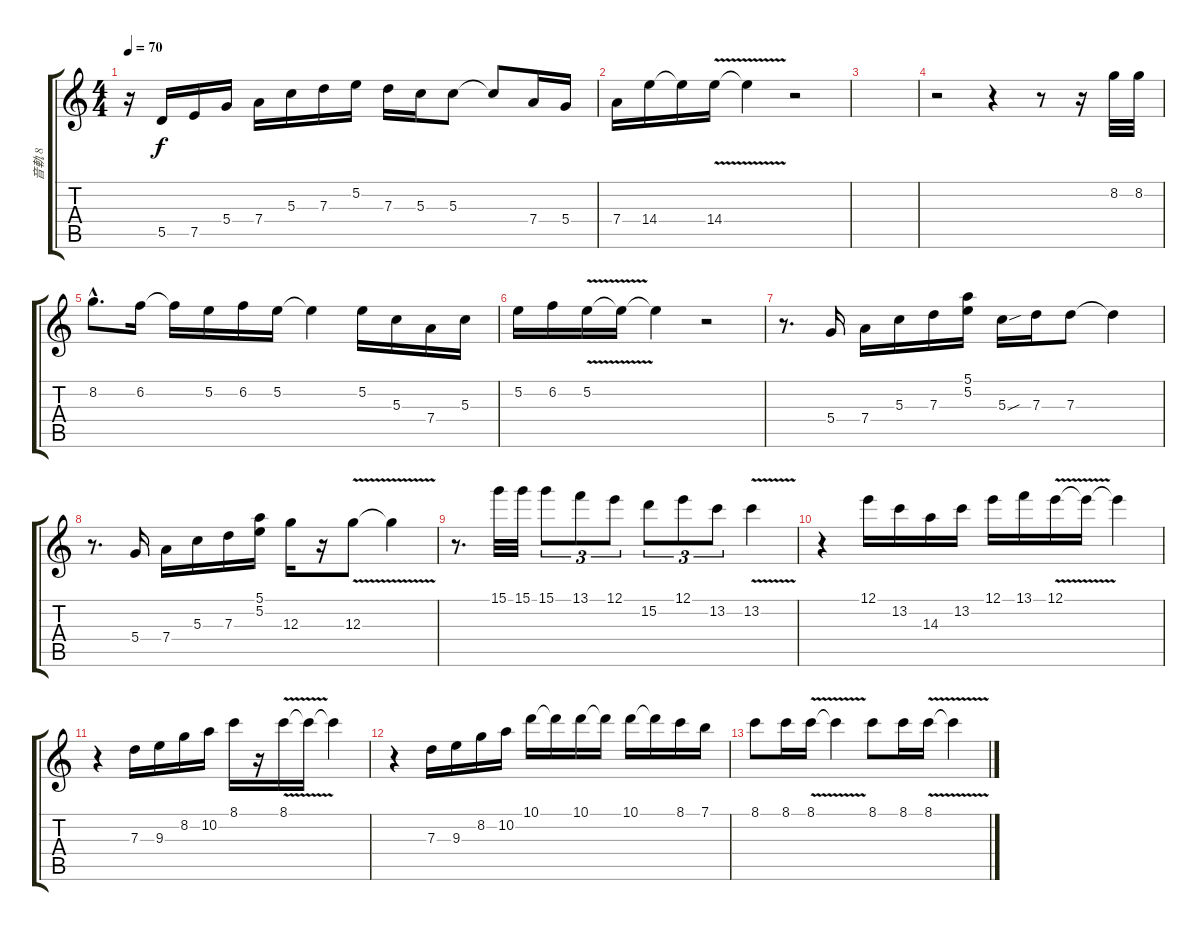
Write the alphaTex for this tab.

\track ("音軌 8" "音軌 8") {instrument acousticguitarsteel}
\staff {score tabs}
\tuning (E4 B3 G3 D3 A2 E2) {hide}
\ts (4 4)
\tempo 70
\clef g2
\ks c
r.16{dy f} 5.5.16 7.5.16 5.4.16 7.4.16 5.3.16 7.3.16 5.2.16 7.3.16 5.3.16 5.3.8 5.3{t}.8 7.4.16 5.4.16 |
7.4.16 14.4.16 14.4{t}.16 14.4{v}.16 14.4{t}.4 r.2 |
|
r.2 r.4 r.8 r.16 8.2.32 8.2.32 |
8.2{hac}.8{d} 6.2.16 6.2{t}.16 5.2.16 6.2.16 5.2.16 5.2{t}.4 5.2.16 5.3.16 7.4.16 5.3.16 |
5.2.16 6.2.16 5.2{v}.16 5.2{t}.16 5.2{t}.4 r.2 |
r.8{d} 5.4.16 7.4.16 5.3.16 7.3.16 (5.1 5.2).16 5.3{sou}.16 7.3.16 7.3.8 7.3{t}.4 |
r.8{d} 5.4.16 7.4.16 5.3.16 7.3.16 (5.1 5.2).16 12.3.16 r.16 12.3{v}.8 12.3{t}.4 |
r.8{d} 15.1.32 15.1.32 15.1.8{tu (3 2)} 13.1.8{tu (3 2)} 12.1.8{tu (3 2)} 15.2.8{tu (3 2)} 12.1.8{tu (3 2)} 13.2.8{tu (3 2)} 13.2{v}.4 |
r.4 12.1.16 13.2.16 14.3.16 13.2.16 12.1.16 13.1.16 12.1{v}.16 12.1{t}.16 12.1{t}.4 |
r.4 7.3.16 9.3.16 8.2.16 10.2.16 8.1.16 r.16 8.1{v}.16 8.1{t}.16 8.1{t}.4 |
r.4 7.3.16 9.3.16 8.2.16 10.2.16 10.1.16 10.1{t}.16 10.1.16 10.1{t}.16 10.1.16 10.1{t}.16 8.1.16 7.1.16 |
8.1.8 8.1.16 8.1{v}.16 8.1{t}.4 8.1.8 8.1.16 8.1{v}.16 8.1{t}.4
